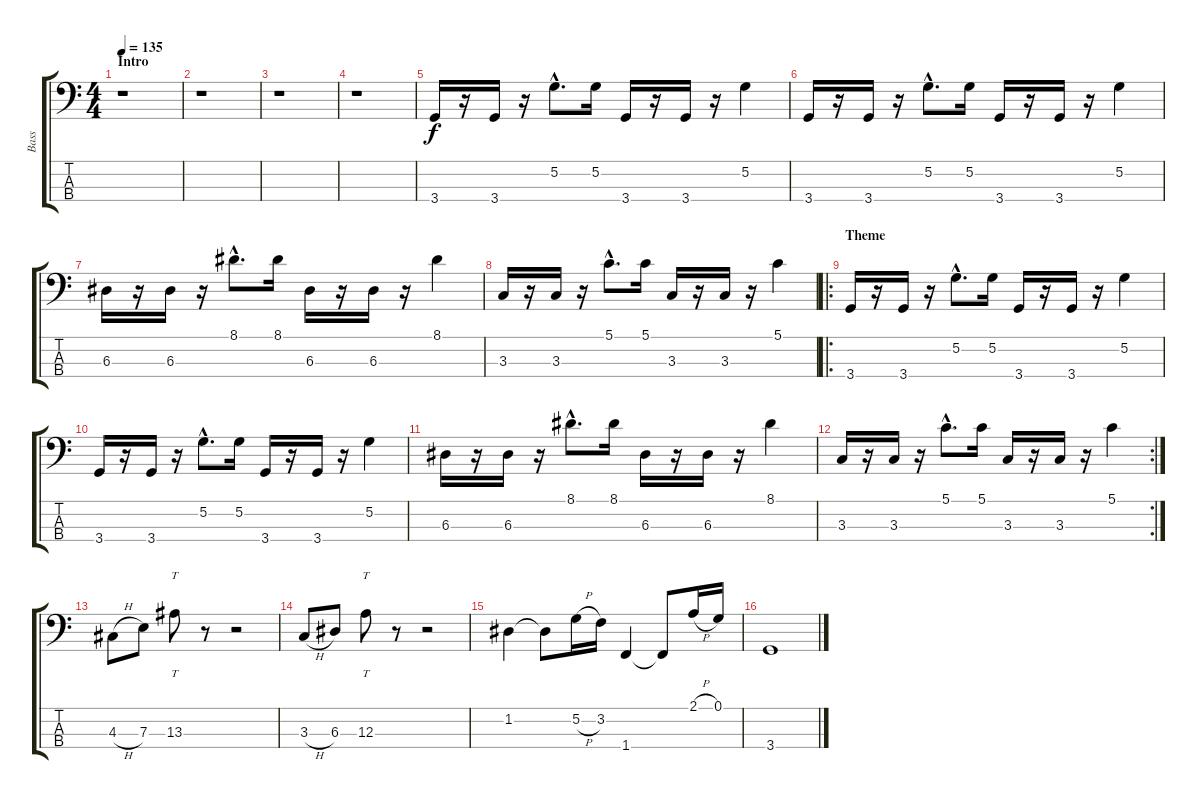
\track ("Bass" "Bass") {instrument electricbassfinger}
\staff {score tabs}
\tuning (G2 D2 A1 E1) {hide}
\ts (4 4)
\section ("" "Intro")
\tempo 135
\clef f4
\ks c
r.1{dy f instrument electricbassfinger} |
r.1 |
r.1 |
r.1 |
3.4.16 r.16 3.4.16 r.16 5.2{hac}.8{d} 5.2.16 3.4.16 r.16 3.4.16 r.16 5.2.4 |
3.4.16 r.16 3.4.16 r.16 5.2{hac}.8{d} 5.2.16 3.4.16 r.16 3.4.16 r.16 5.2.4 |
6.3.16 r.16 6.3.16 r.16 8.1{hac}.8{d} 8.1.16 6.3.16 r.16 6.3.16 r.16 8.1.4 |
3.3.16 r.16 3.3.16 r.16 5.1{hac}.8{d} 5.1.16 3.3.16 r.16 3.3.16 r.16 5.1.4 |
\ro
\section ("" "Theme")
3.4.16 r.16 3.4.16 r.16 5.2{hac}.8{d} 5.2.16 3.4.16 r.16 3.4.16 r.16 5.2.4 |
3.4.16 r.16 3.4.16 r.16 5.2{hac}.8{d} 5.2.16 3.4.16 r.16 3.4.16 r.16 5.2.4 |
6.3.16 r.16 6.3.16 r.16 8.1{hac}.8{d} 8.1.16 6.3.16 r.16 6.3.16 r.16 8.1.4 |
\rc 2
3.3.16 r.16 3.3.16 r.16 5.1{hac}.8{d} 5.1.16 3.3.16 r.16 3.3.16 r.16 5.1.4 |
4.3{h}.8 7.3.8 13.3.8{tt} r.8 r.2 |
3.3{h}.8 6.3.8 12.3.8{tt} r.8 r.2 |
1.2.4 1.2{t}.8 5.2{h}.16 3.2.16 1.4.4 1.4{t}.8 2.1{h}.16 0.1.16 |
3.4.1
